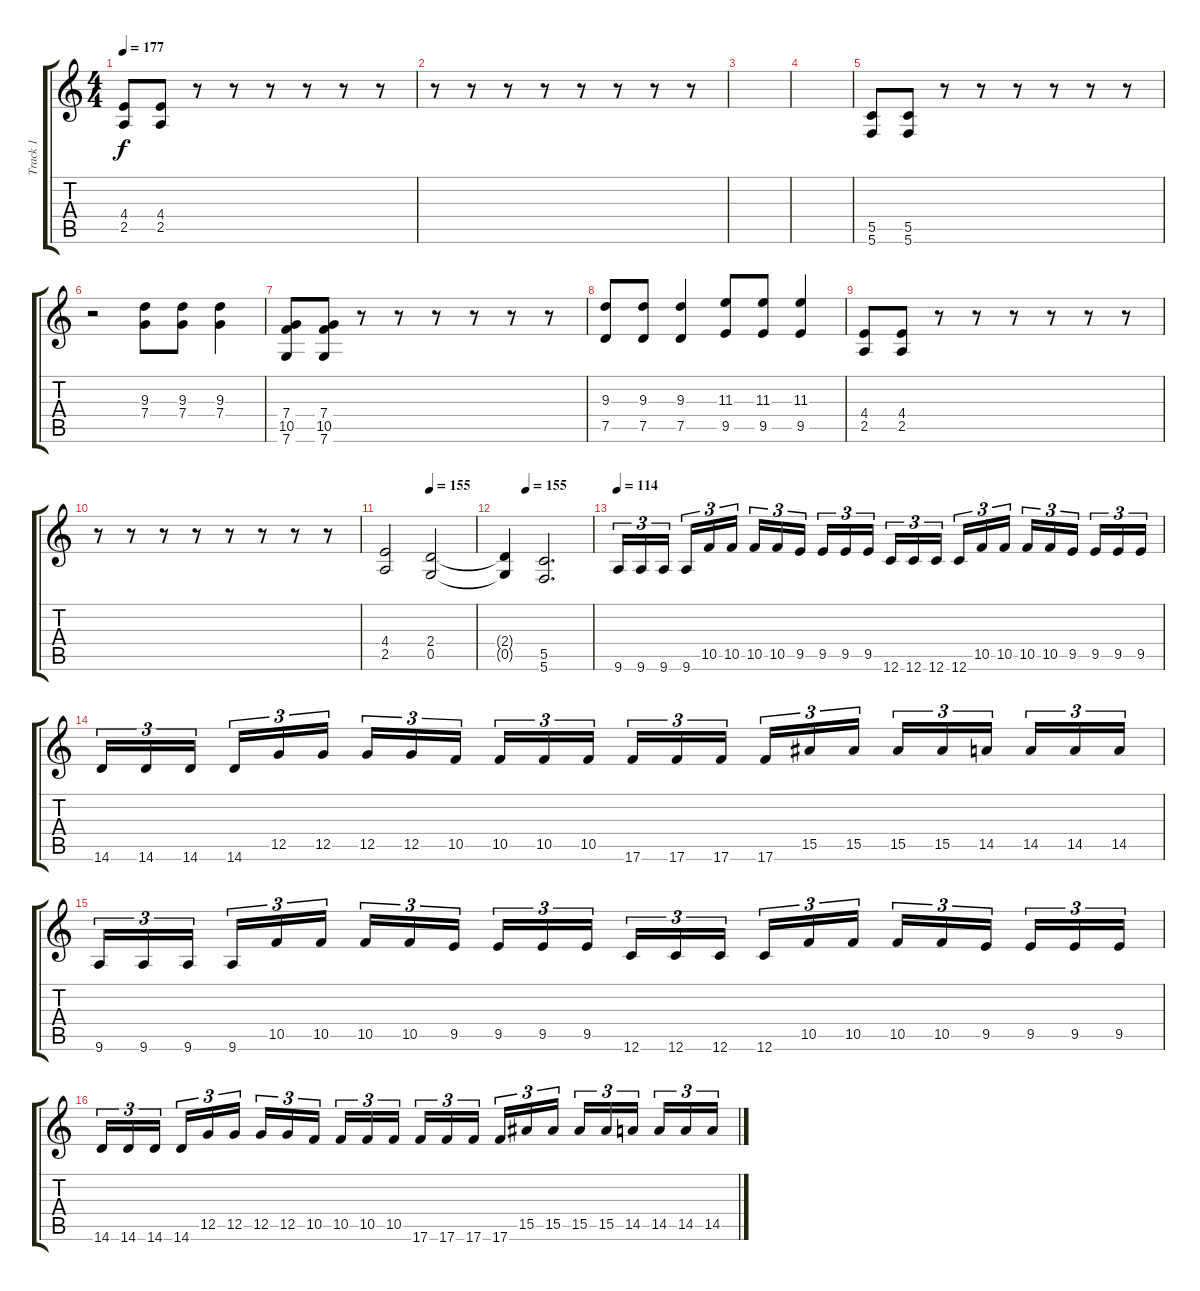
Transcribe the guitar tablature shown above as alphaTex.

\track ("Track 1" "Track 1") {instrument distortionguitar}
\staff {score tabs}
\tuning (D4 A3 F3 C3 G2 C2) {hide}
\ts (4 4)
\tempo 177
\clef g2
\ks c
(4.4 2.5).8{dy f} (4.4 2.5).8 r.8 r.8 r.8 r.8 r.8 r.8 |
r.8 r.8 r.8 r.8 r.8 r.8 r.8 r.8 |
|
|
(5.5 5.6).8 (5.5 5.6).8 r.8 r.8 r.8 r.8 r.8 r.8 |
r.2 (9.3 7.4).8 (9.3 7.4).8 (9.3 7.4).4 |
(7.4 10.5 7.6).8 (7.4 10.5 7.6).8 r.8 r.8 r.8 r.8 r.8 r.8 |
(9.3 7.5).8 (9.3 7.5).8 (9.3 7.5).4 (11.3 9.5).8 (11.3 9.5).8 (11.3 9.5).4 |
(4.4 2.5).8 (4.4 2.5).8 r.8 r.8 r.8 r.8 r.8 r.8 |
r.8 r.8 r.8 r.8 r.8 r.8 r.8 r.8 |
\tempo (155 0.5)
(4.4 2.5).2 (2.4 0.5).2 |
\tempo (155 0.25)
(2.4{t} 0.5{t}).4 (5.5 5.6).2{d} |
\tempo 114
9.6.16{tu (3 2)} 9.6.16{tu (3 2)} 9.6.16{tu (3 2) beam splitsecondary} 9.6.16{tu (3 2)} 10.5.16{tu (3 2)} 10.5.16{tu (3 2)} 10.5.16{tu (3 2)} 10.5.16{tu (3 2)} 9.5.16{tu (3 2) beam splitsecondary} 9.5.16{tu (3 2)} 9.5.16{tu (3 2)} 9.5.16{tu (3 2)} 12.6.16{tu (3 2)} 12.6.16{tu (3 2)} 12.6.16{tu (3 2) beam splitsecondary} 12.6.16{tu (3 2)} 10.5.16{tu (3 2)} 10.5.16{tu (3 2)} 10.5.16{tu (3 2)} 10.5.16{tu (3 2)} 9.5.16{tu (3 2) beam splitsecondary} 9.5.16{tu (3 2)} 9.5.16{tu (3 2)} 9.5.16{tu (3 2)} |
14.6.16{tu (3 2)} 14.6.16{tu (3 2)} 14.6.16{tu (3 2) beam splitsecondary} 14.6.16{tu (3 2)} 12.5.16{tu (3 2)} 12.5.16{tu (3 2)} 12.5.16{tu (3 2)} 12.5.16{tu (3 2)} 10.5.16{tu (3 2) beam splitsecondary} 10.5.16{tu (3 2)} 10.5.16{tu (3 2)} 10.5.16{tu (3 2)} 17.6.16{tu (3 2)} 17.6.16{tu (3 2)} 17.6.16{tu (3 2) beam splitsecondary} 17.6.16{tu (3 2)} 15.5.16{tu (3 2)} 15.5.16{tu (3 2)} 15.5.16{tu (3 2)} 15.5.16{tu (3 2)} 14.5.16{tu (3 2) beam splitsecondary} 14.5.16{tu (3 2)} 14.5.16{tu (3 2)} 14.5.16{tu (3 2)} |
9.6.16{tu (3 2)} 9.6.16{tu (3 2)} 9.6.16{tu (3 2) beam splitsecondary} 9.6.16{tu (3 2)} 10.5.16{tu (3 2)} 10.5.16{tu (3 2)} 10.5.16{tu (3 2)} 10.5.16{tu (3 2)} 9.5.16{tu (3 2) beam splitsecondary} 9.5.16{tu (3 2)} 9.5.16{tu (3 2)} 9.5.16{tu (3 2)} 12.6.16{tu (3 2)} 12.6.16{tu (3 2)} 12.6.16{tu (3 2) beam splitsecondary} 12.6.16{tu (3 2)} 10.5.16{tu (3 2)} 10.5.16{tu (3 2)} 10.5.16{tu (3 2)} 10.5.16{tu (3 2)} 9.5.16{tu (3 2) beam splitsecondary} 9.5.16{tu (3 2)} 9.5.16{tu (3 2)} 9.5.16{tu (3 2)} |
14.6.16{tu (3 2)} 14.6.16{tu (3 2)} 14.6.16{tu (3 2) beam splitsecondary} 14.6.16{tu (3 2)} 12.5.16{tu (3 2)} 12.5.16{tu (3 2)} 12.5.16{tu (3 2)} 12.5.16{tu (3 2)} 10.5.16{tu (3 2) beam splitsecondary} 10.5.16{tu (3 2)} 10.5.16{tu (3 2)} 10.5.16{tu (3 2)} 17.6.16{tu (3 2)} 17.6.16{tu (3 2)} 17.6.16{tu (3 2) beam splitsecondary} 17.6.16{tu (3 2)} 15.5.16{tu (3 2)} 15.5.16{tu (3 2)} 15.5.16{tu (3 2)} 15.5.16{tu (3 2)} 14.5.16{tu (3 2) beam splitsecondary} 14.5.16{tu (3 2)} 14.5.16{tu (3 2)} 14.5.16{tu (3 2)}
